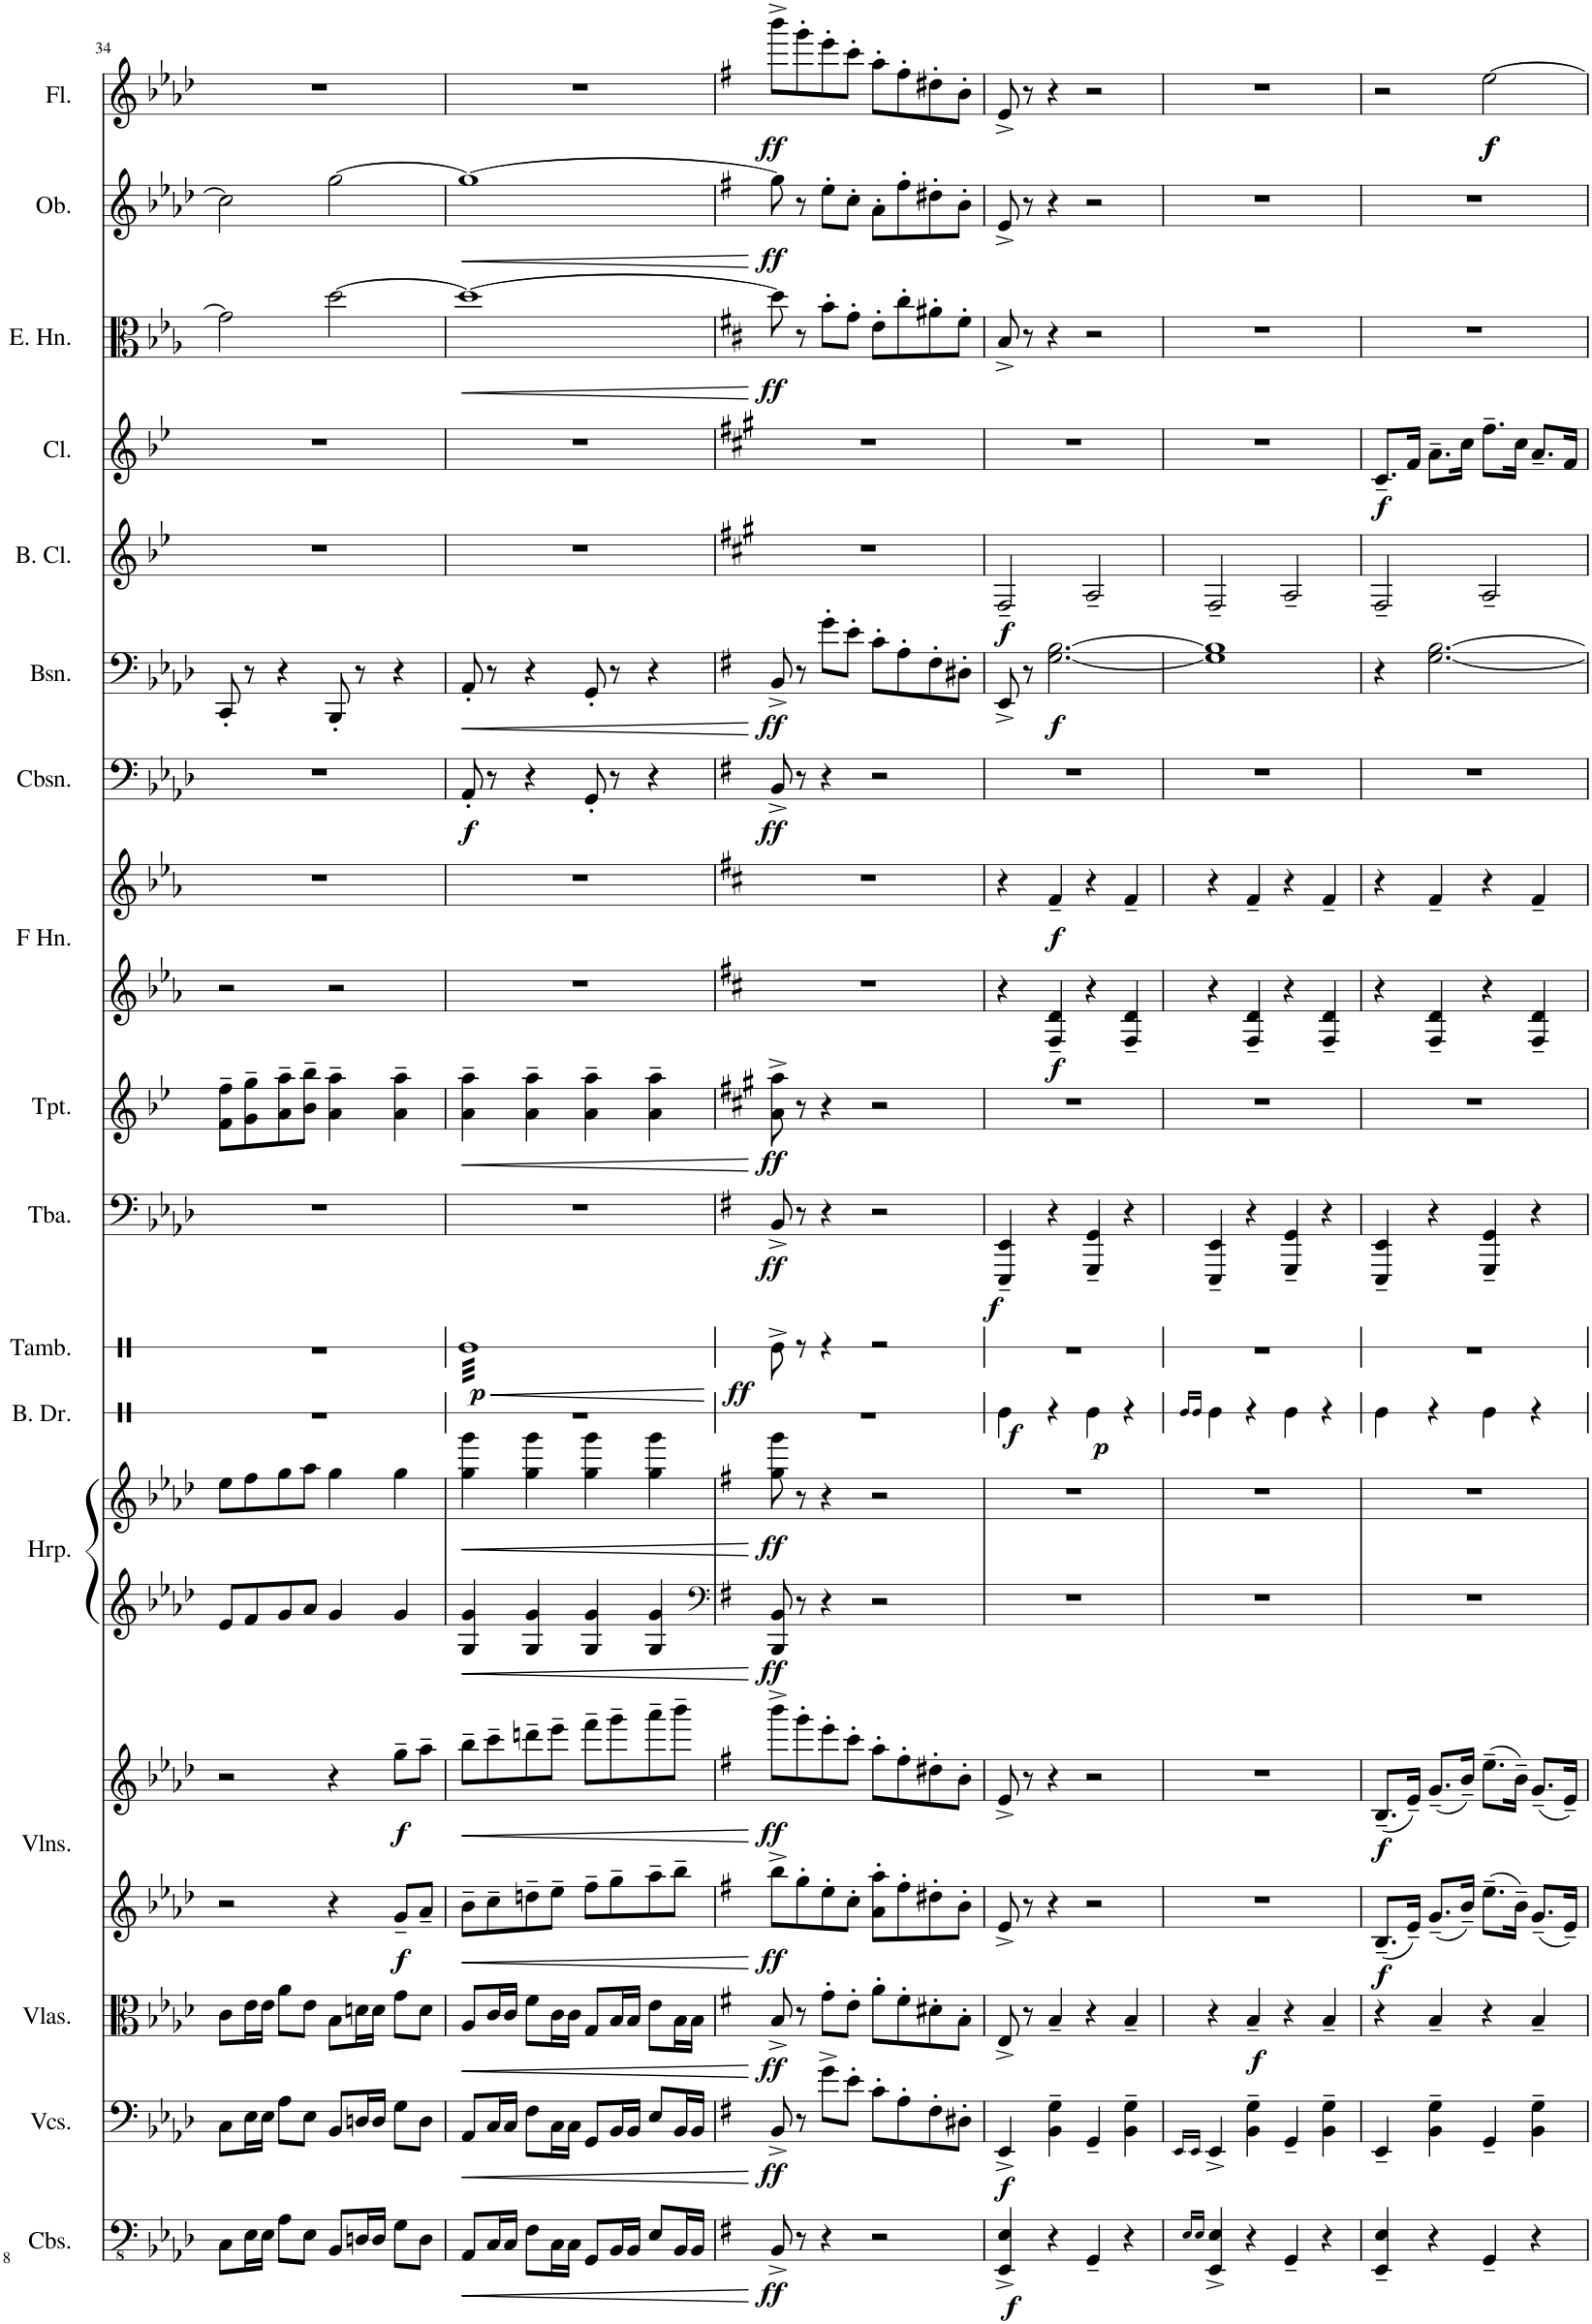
**kern	**dynam	**kern	**dynam	**kern	**dynam	**kern	**kern	**dynam	**kern	**kern	**dynam	**kern	**dynam	**kern	**dynam	**kern	**kern	**dynam	**kern	**dynam	**kern	**dynam	**kern	**dynam	**kern	**dynam	**kern	**dynam	**kern	**dynam	**kern	**dynam
*part15	*part15	*part14	*part14	*part13	*part13	*part12	*part12	*part12	*part11	*part11	*part11	*part10	*part10	*part9	*part9	*part8	*part8	*part8	*part7	*part7	*part6	*part6	*part5	*part5	*part4	*part4	*part3	*part3	*part2	*part2	*part1	*part1
*staff18	*staff18	*staff17	*staff17	*staff16	*staff16	*staff15	*staff14	*staff14/15	*staff13	*staff12	*staff12/13	*staff11	*staff11	*staff10	*staff10	*staff9	*staff8	*staff8/9	*staff7	*staff7	*staff6	*staff6	*staff5	*staff5	*staff4	*staff4	*staff3	*staff3	*staff2	*staff2	*staff1	*staff1
*I"Contrabasses	*	*I"Violoncellos	*	*I"Violas	*	*I"Violins	*	*	*I"Harp	*	*	*I"Tuba	*	*I"Trumpet	*	*I"Horn in F	*	*	*I"Contrabassoon	*	*I"Bassoon	*	*I"Bass Clarinet	*	*I"Clarinet	*	*I"English Horn	*	*I"Oboe	*	*I"Flute	*
*I'Cbs.	*	*I'Vcs.	*	*I'Vlas.	*	*I'Vlns.	*	*	*I'Hrp.	*	*	*I'Tba.	*	*I'Tpt.	*	*	*	*	*I'Cbsn.	*	*I'Bsn.	*	*I'B. Cl.	*	*I'Cl.	*	*I'E. Hn.	*	*I'Ob.	*	*I'Fl.	*
!!LO:PB:g=z
*clefFv4	*	*clefF4	*	*clefC3	*	*clefG2	*clefG2	*	*clefG2	*clefG2	*	*clefF4	*	*clefG2	*	*clefG2	*clefG2	*	*clefF4	*	*clefF4	*	*clefG2	*	*clefG2	*	*clefC3	*	*clefG2	*	*clefG2	*
*	*	*	*	*	*	*	*	*	*	*	*	*	*	*Trd1c2	*	*Trd4c7	*Trd4c7	*	*Trd7c12	*	*	*	*Trd8c14	*	*Trd1c2	*	*Trd4c7	*	*	*	*	*
*k[b-e-a-d-]	*	*k[b-e-a-d-]	*	*k[b-e-a-d-]	*	*k[b-e-a-d-]	*k[b-e-a-d-]	*	*k[b-e-a-d-]	*k[b-e-a-d-]	*	*k[b-e-a-d-]	*	*k[b-e-]	*	*k[b-e-a-]	*k[b-e-a-]	*	*k[b-e-a-d-]	*	*k[b-e-a-d-]	*	*k[b-e-]	*	*k[b-e-]	*	*k[b-e-a-]	*	*k[b-e-a-d-]	*	*k[b-e-a-d-]	*
*M4/4	*	*M4/4	*	*M4/4	*	*M4/4	*M4/4	*	*M4/4	*M4/4	*	*M4/4	*	*M4/4	*	*M4/4	*M4/4	*	*M4/4	*	*M4/4	*	*M4/4	*	*M4/4	*	*M4/4	*	*M4/4	*	*M4/4	*
=34	=34	=34	=34	=34	=34	=34	=34	=34	=34	=34	=34	=34	=34	=34	=34	=34	=34	=34	=34	=34	=34	=34	=34	=34	=34	=34	=34	=34	=34	=34	=34	=34
8CC\L	.	8C\L	.	8c\L	.	2r	2r	.	8e-/L	8ee-\L	.	1r	.	8f\~ 8ff\~L	.	2r	1r	.	1r	.	8CC'/	.	1r	.	1r	.	2g\]	.	2cc\]	.	1r	.
16EE-\L	.	16E-\L	.	16e-\L	.	.	.	.	8f/	8ff\	.	.	.	8g\~ 8gg\~	.	.	.	.	.	.	8r	.	.	.	.	.	.	.	.	.	.	.
16EE-\JJ	.	16E-\JJ	.	16e-\JJ	.	.	.	.	.	.	.	.	.	.	.	.	.	.	.	.	.	.	.	.	.	.	.	.	.	.	.	.
8AA-\L	.	8A-\L	.	8a-\L	.	.	.	.	8g/	8gg\	.	.	.	8a\~ 8aa\~	.	.	.	.	.	.	4r	.	.	.	.	.	.	.	.	.	.	.
8EE-\J	.	8E-\J	.	8e-\J	.	.	.	.	8a-/J	8aa-\J	.	.	.	8b-\~ 8bb-\~J	.	.	.	.	.	.	.	.	.	.	.	.	.	.	.	.	.	.
8BBB-/L	.	8BB-/L	.	8B-\L	.	4r	4r	.	4g/	4gg\	.	.	.	4a\~ 4aa\~	.	2r	.	.	.	.	8BBB-'/	.	.	.	.	.	[2dd\	.	[2gg\	.	.	.
16DDn/L	.	16Dn/L	.	16dn\L	.	.	.	.	.	.	.	.	.	.	.	.	.	.	.	.	8r	.	.	.	.	.	.	.	.	.	.	.
16DD/JJ	.	16D/JJ	.	16d\JJ	.	.	.	.	.	.	.	.	.	.	.	.	.	.	.	.	.	.	.	.	.	.	.	.	.	.	.	.
!	!	!	!	!	!	!	!	!LO:DY:b=2	!	!	!	!	!	!	!	!	!	!	!	!	!	!	!	!	!	!	!	!	!	!	!	!
!	!	!	!	!	!	!	!	!LO:DY:n=1:b	!	!	!	!	!	!	!	!	!	!	!	!	!	!	!	!	!	!	!	!	!	!	!	!
8GG\L	.	8G\L	.	8g\L	.	8g~/L	8gg~\L	f f	4g/	4gg\	.	.	.	4a\~ 4aa\~	.	.	.	.	.	.	4r	.	.	.	.	.	.	.	.	.	.	.
8DD\J	.	8D\J	.	8d\J	.	8a-~/J	8aa-~\J	.	.	.	.	.	.	.	.	.	.	.	.	.	.	.	.	.	.	.	.	.	.	.	.	.
=35	=35	=35	=35	=35	=35	=35	=35	=35	=35	=35	=35	=35	=35	=35	=35	=35	=35	=35	=35	=35	=35	=35	=35	=35	=35	=35	=35	=35	=35	=35	=35	=35
!	!LO:HP:b	!	!LO:HP:b	!	!LO:HP:b	!	!	!LO:HP:b	!	!	!LO:HP:b	!	!	!	!LO:HP:b	!	!	!	!	!LO:DY:b	!	!LO:HP:b	!	!	!	!	!	!LO:HP:b	!	!LO:HP:b	!	!
8AAA-/L	<	8AA-/L	<	8A-/L	<	8b-~\L	8bb-~\L	<	4G/ 4g/	4gg\ 4ggg\	<	1r	.	4a\~ 4aa\~	<	1r	1r	.	8AA-'/	f	8AA-'/	<	1r	.	1r	.	1dd_	<	1gg_	<	1r	.
16CC/L	.	16C/L	.	16c/L	.	8cc~\	8ccc~\	.	.	.	.	.	.	.	.	.	.	.	8r	.	8r	.	.	.	.	.	.	.	.	.	.	.
16CC/JJ	.	16C/JJ	.	16c/JJ	.	.	.	.	.	.	.	.	.	.	.	.	.	.	.	.	.	.	.	.	.	.	.	.	.	.	.	.
8FF\L	.	8F\L	.	8f\L	.	8ddn~\	8dddn~\	.	4G/ 4g/	4gg\ 4ggg\	.	.	.	4a\~ 4aa\~	.	.	.	.	4r	.	4r	.	.	.	.	.	.	.	.	.	.	.
16CC\L	.	16C\L	.	16c\L	.	8ee-~\J	8eee-~\J	.	.	.	.	.	.	.	.	.	.	.	.	.	.	.	.	.	.	.	.	.	.	.	.	.
16CC\JJ	.	16C\JJ	.	16c\JJ	.	.	.	.	.	.	.	.	.	.	.	.	.	.	.	.	.	.	.	.	.	.	.	.	.	.	.	.
8GGG/L	.	8GG/L	.	8G/L	.	8ff~\L	8fff~\L	.	4G/ 4g/	4gg\ 4ggg\	.	.	.	4a\~ 4aa\~	.	.	.	.	8GG'/	.	8GG'/	.	.	.	.	.	.	.	.	.	.	.
16BBB-/L	.	16BB-/L	.	16B-/L	.	8gg~\	8ggg~\	.	.	.	.	.	.	.	.	.	.	.	8r	.	8r	.	.	.	.	.	.	.	.	.	.	.
16BBB-/JJ	.	16BB-/JJ	.	16B-/JJ	.	.	.	.	.	.	.	.	.	.	.	.	.	.	.	.	.	.	.	.	.	.	.	.	.	.	.	.
8EE-/L	.	8E-/L	.	8e-\L	.	8aa-~\	8aaa-~\	.	4G/ 4g/	4gg\ 4ggg\	.	.	.	4a\~ 4aa\~	.	.	.	.	4r	.	4r	.	.	.	.	.	.	.	.	.	.	.
16BBB-/L	.	16BB-/L	.	16B-\L	.	8bb-~\J	8bbb-~\J	.	.	.	.	.	.	.	.	.	.	.	.	.	.	.	.	.	.	.	.	.	.	.	.	.
16BBB-/JJ	.	16BB-/JJ	.	16B-\JJ	.	.	.	.	.	.	.	.	.	.	.	.	.	.	.	.	.	.	.	.	.	.	.	.	.	.	.	.
.	[	.	[	.	[	.	.	[	.	.	[	.	.	.	[	.	.	.	.	.	.	[	.	.	.	.	.	[	.	[	.	.
=36	=36	=36	=36	=36	=36	=36	=36	=36	=36	=36	=36	=36	=36	=36	=36	=36	=36	=36	=36	=36	=36	=36	=36	=36	=36	=36	=36	=36	=36	=36	=36	=36
*	*	*	*	*	*	*	*	*	*clefF4	*	*	*	*	*	*	*	*	*	*	*	*	*	*	*	*	*	*	*	*	*	*	*
*k[f#]	*	*k[f#]	*	*k[f#]	*	*k[f#]	*k[f#]	*	*k[f#]	*k[f#]	*	*k[f#]	*	*k[f#c#g#]	*	*k[f#c#]	*k[f#c#]	*	*k[f#]	*	*k[f#]	*	*k[f#c#g#]	*	*k[f#c#g#]	*	*k[f#c#]	*	*k[f#]	*	*k[f#]	*
!	!LO:DY:b	!	!LO:DY:b	!	!LO:DY:b	!	!	!LO:DY:b=2	!	!	!	!	!	!	!	!	!	!	!	!	!	!	!	!	!	!	!	!	!	!	!	!
!	!	!	!	!	!	!	!	!LO:DY:n=1:b	!	!	!LO:DY:b=2	!	!	!	!	!	!	!	!	!	!	!	!	!	!	!	!	!	!	!	!	!
!	!	!	!	!	!	!	!	!	!	!	!LO:DY:n=1:b	!	!LO:DY:b	!	!LO:DY:b	!	!	!	!	!LO:DY:b	!	!LO:DY:b	!	!	!	!	!	!LO:DY:b	!	!LO:DY:b	!	!LO:DY:b
8BBB^/	ff	8BB^/	ff	8B^/	ff	8bb^\L	8bbb^\L	ff ff	8BBB/ 8BB/	8gg\ 8ggg\	ff ff	8BB^/	ff	8a\^ 8aa\^	ff	1r	1r	.	8BB^/	ff	8BB^/	ff	1r	.	1r	.	8dd\]	ff	8gg\]	ff	8bbb^\L	ff
8r	.	8r	.	8r	.	8gg'\	8ggg'\	.	8r	8r	.	8r	.	8r	.	.	.	.	8r	.	8r	.	.	.	.	.	8r	.	8r	.	8ggg'\	.
4r	.	8g^\L	.	8g'\L	.	8ee'\	8eee'\	.	4r	4r	.	4r	.	4r	.	.	.	.	4r	.	8g'\L	.	.	.	.	.	8b'\L	.	8ee'\L	.	8eee'\	.
.	.	8e'\J	.	8e'\J	.	8cc'\J	8ccc'\J	.	.	.	.	.	.	.	.	.	.	.	.	.	8e'\J	.	.	.	.	.	8g'\J	.	8cc'\J	.	8ccc'\J	.
2r	.	8c'\L	.	8a'\L	.	8a\' 8aa\'L	8aa'\L	.	2r	2r	.	2r	.	2r	.	.	.	.	2r	.	8c'\L	.	.	.	.	.	8e'\L	.	8a'\L	.	8aa'\L	.
.	.	8A'\	.	8f#'\	.	8ff#'\	8ff#'\	.	.	.	.	.	.	.	.	.	.	.	.	.	8A'\	.	.	.	.	.	8cc#'\	.	8ff#'\	.	8ff#'\	.
.	.	8F#'\	.	8d#X'\	.	8dd#X'\	8dd#X'\	.	.	.	.	.	.	.	.	.	.	.	.	.	8F#'\	.	.	.	.	.	8a#X'\	.	8dd#X'\	.	8dd#X'\	.
.	.	8D#X'\J	.	8B'\J	.	8b'\J	8b'\J	.	.	.	.	.	.	.	.	.	.	.	.	.	8D#X'\J	.	.	.	.	.	8f#'\J	.	8b'\J	.	8b'\J	.
=37	=37	=37	=37	=37	=37	=37	=37	=37	=37	=37	=37	=37	=37	=37	=37	=37	=37	=37	=37	=37	=37	=37	=37	=37	=37	=37	=37	=37	=37	=37	=37	=37
!	!LO:DY:b	!	!LO:DY:b	!	!	!	!	!	!	!	!	!	!LO:DY:b	!	!	!	!	!	!	!	!	!	!	!LO:DY:b	!	!	!	!	!	!	!	!
4EEE/^ 4EE/^	f	4EE^/	f	8E^/	.	8e^/	8e^/	.	1r	1r	.	4EEE/~ 4EE/~	f	1r	.	4r	4r	.	1r	.	8EE^/	.	2F#~/	f	1r	.	8B^/	.	8e^/	.	8e^/	.
.	.	.	.	8r	.	8r	8r	.	.	.	.	.	.	.	.	.	.	.	.	.	8r	.	.	.	.	.	8r	.	8r	.	8r	.
!	!	!	!	!	!	!	!	!	!	!	!	!	!	!	!	!	!	!LO:DY:b=2	!	!	!	!	!	!	!	!	!	!	!	!	!	!
!	!	!	!	!	!	!	!	!	!	!	!	!	!	!	!	!	!	!LO:DY:n=1:b	!	!	!	!LO:DY:b	!	!	!	!	!	!	!	!	!	!
4r	.	4BB\~ 4G\~	.	4B~/	.	4r	4r	.	.	.	.	4r	.	.	.	4F#/~ 4d/~	4f#~/	f f	.	.	[2.G\ [2.B\	f	.	.	.	.	4r	.	4r	.	4r	.
4GGG~/	.	4GG~/	.	4r	.	2r	2r	.	.	.	.	4GGG/~ 4GG/~	.	.	.	4r	4r	.	.	.	.	.	2A~/	.	.	.	2r	.	2r	.	2r	.
4r	.	4BB\~ 4G\~	.	4B~/	.	.	.	.	.	.	.	4r	.	.	.	4F#/~ 4d/~	4f#~/	.	.	.	.	.	.	.	.	.	.	.	.	.	.	.
=38	=38	=38	=38	=38	=38	=38	=38	=38	=38	=38	=38	=38	=38	=38	=38	=38	=38	=38	=38	=38	=38	=38	=38	=38	=38	=38	=38	=38	=38	=38	=38	=38
16qEE/LL	.	16qEE/LL	.	.	.	.	.	.	.	.	.	.	.	.	.	.	.	.	.	.	.	.	.	.	.	.	.	.	.	.	.	.
16qEE/JJ	.	16qEE/JJ	.	.	.	.	.	.	.	.	.	.	.	.	.	.	.	.	.	.	.	.	.	.	.	.	.	.	.	.	.	.
4EEE/^ 4EE/^	.	4EE^/	.	4r	.	1r	1r	.	1r	1r	.	4EEE/~ 4EE/~	.	1r	.	4r	4r	.	1r	.	1G] 1B]	.	2F#~/	.	1r	.	1r	.	1r	.	1r	.
!	!	!	!	!	!LO:DY:b	!	!	!	!	!	!	!	!	!	!	!	!	!	!	!	!	!	!	!	!	!	!	!	!	!	!	!
4r	.	4BB\~ 4G\~	.	4B~/	f	.	.	.	.	.	.	4r	.	.	.	4F#/~ 4d/~	4f#~/	.	.	.	.	.	.	.	.	.	.	.	.	.	.	.
4GGG~/	.	4GG~/	.	4r	.	.	.	.	.	.	.	4GGG/~ 4GG/~	.	.	.	4r	4r	.	.	.	.	.	2A~/	.	.	.	.	.	.	.	.	.
4r	.	4BB\~ 4G\~	.	4B~/	.	.	.	.	.	.	.	4r	.	.	.	4F#/~ 4d/~	4f#~/	.	.	.	.	.	.	.	.	.	.	.	.	.	.	.
=39	=39	=39	=39	=39	=39	=39	=39	=39	=39	=39	=39	=39	=39	=39	=39	=39	=39	=39	=39	=39	=39	=39	=39	=39	=39	=39	=39	=39	=39	=39	=39	=39
!	!	!	!	!	!	!	!	!LO:DY:b=2	!	!	!	!	!	!	!	!	!	!	!	!	!	!	!	!	!	!	!	!	!	!	!	!
!	!	!	!	!	!	!	!	!LO:DY:n=1:b	!	!	!	!	!	!	!	!	!	!	!	!	!	!	!	!	!	!LO:DY:b	!	!	!	!	!	!
4EEE/~ 4EE/~	.	4EE~/	.	4r	.	8.B~/L	(8.B~/L	f f	1r	1r	.	4EEE/~ 4EE/~	.	1r	.	4r	4r	.	1r	.	4r	.	2F#~/	.	8.c#~/L	f	1r	.	1r	.	2r	.
.	.	.	.	.	.	16e~/Jk	16e~/Jk)	.	.	.	.	.	.	.	.	.	.	.	.	.	.	.	.	.	16f#/Jk	.	.	.	.	.	.	.
4r	.	4BB\~ 4G\~	.	4B~/	.	8.g~/L	(8.g~/L	.	.	.	.	4r	.	.	.	4F#/~ 4d/~	4f#~/	.	.	.	[2.G\ [2.B\	.	.	.	8.a~\L	.	.	.	.	.	.	.
.	.	.	.	.	.	16b~/Jk	16b~/Jk)	.	.	.	.	.	.	.	.	.	.	.	.	.	.	.	.	.	16cc#\Jk	.	.	.	.	.	.	.
!	!	!	!	!	!	!	!	!	!	!	!	!	!	!	!	!	!	!	!	!	!	!	!	!	!	!	!	!	!	!	!	!LO:DY:b
!	!	!	!	!	!	!	!	!	!	!	!	!	!	!	!	!	!	!	!	!	!	!	!	!	!	!	!	!	!	!	!	!LO:DY:n=1:b
4GGG~/	.	4GG~/	.	4r	.	8.ee~\L	(8.ee~\L	.	.	.	.	4GGG/~ 4GG/~	.	.	.	4r	4r	.	.	.	.	.	2A~/	.	8.ff#~\L	.	.	.	.	.	[2ee\	f f
.	.	.	.	.	.	16b~\Jk	16b~\Jk)	.	.	.	.	.	.	.	.	.	.	.	.	.	.	.	.	.	16cc#\Jk	.	.	.	.	.	.	.
4r	.	4BB\~ 4G\~	.	4B~/	.	8.g~/L	(8.g~/L	.	.	.	.	4r	.	.	.	4F#/~ 4d/~	4f#~/	.	.	.	.	.	.	.	8.a~/L	.	.	.	.	.	.	.
.	.	.	.	.	.	16e~/Jk	16e~/Jk)	.	.	.	.	.	.	.	.	.	.	.	.	.	.	.	.	.	16f#/Jk	.	.	.	.	.	.	.
=	=	=	=	=	=	=	=	=	=	=	=	=	=	=	=	=	=	=	=	=	=	=	=	=	=	=	=	=	=	=	=	=
*-	*-	*-	*-	*-	*-	*-	*-	*-	*-	*-	*-	*-	*-	*-	*-	*-	*-	*-	*-	*-	*-	*-	*-	*-	*-	*-	*-	*-	*-	*-	*-	*-
